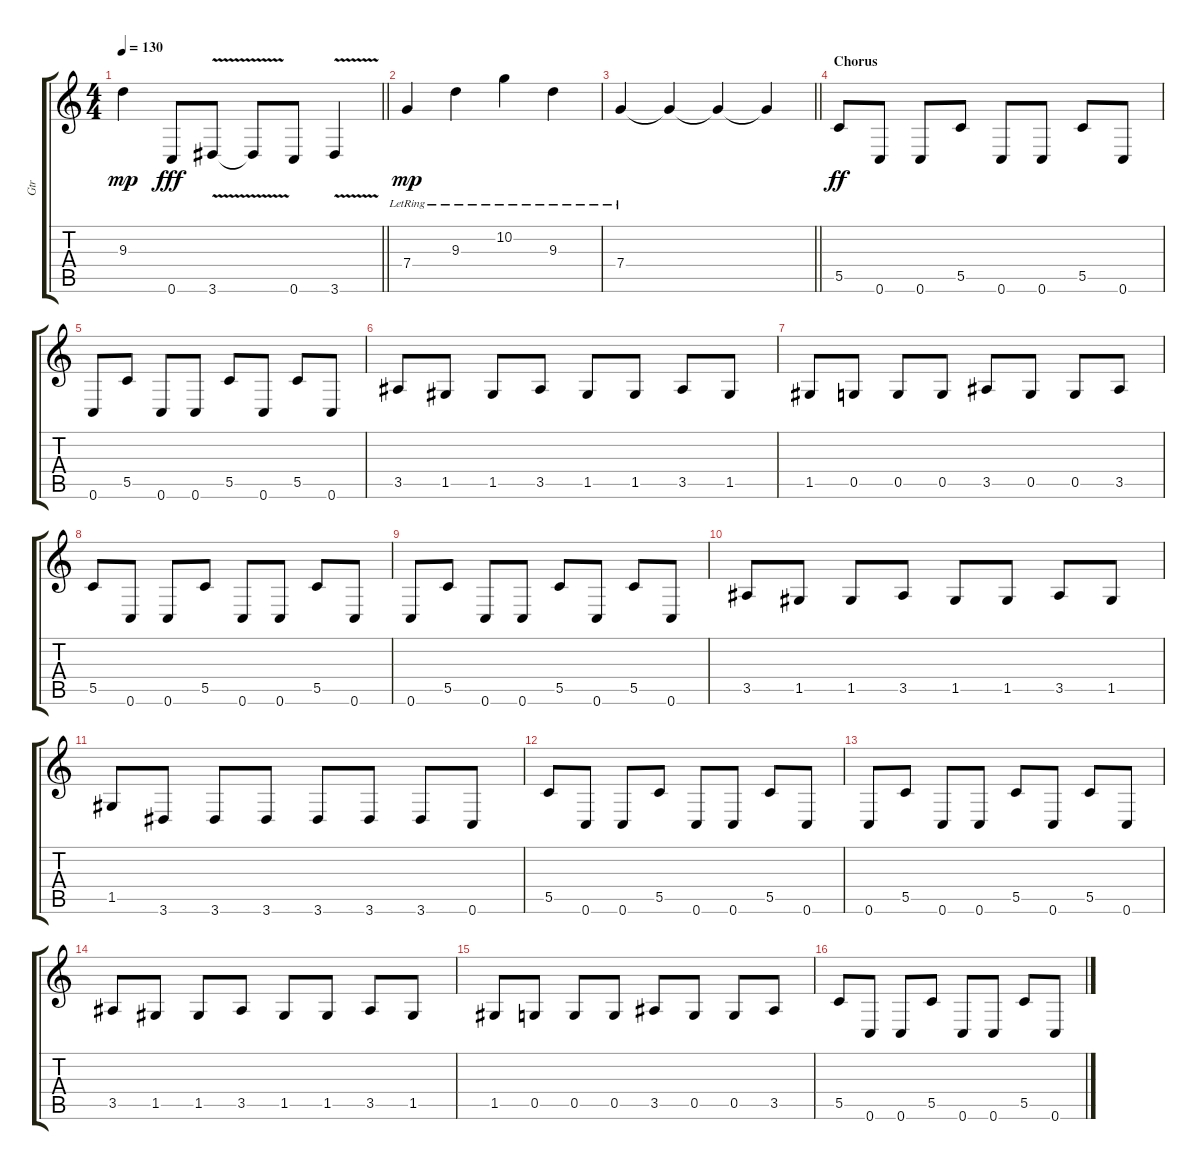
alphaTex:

\track ("Gtr" "Gtr") {instrument electricguitarclean}
\staff {score tabs}
\tuning (D4 A3 F3 C3 G2 C2) {hide}
\ts (4 4)
\tempo 130
\clef g2
\barLineRight lightlight
\ks c
9.3{t}.4{dy mp} 0.6.8{dy fff instrument distortionguitar} 3.6{v}.8 3.6{t}.8 0.6.8 3.6{v}.4 |
7.4{lr}.4{dy mp instrument electricguitarclean} 9.3{lr}.4 10.2{lr}.4 9.3{lr}.4 |
\barLineRight lightlight
7.4{lr}.4 7.4{t}.4 7.4{t}.4 7.4{t}.4 |
\section ("" "Chorus")
5.5.8{dy ff instrument distortionguitar} 0.6.8 0.6.8 5.5.8 0.6.8 0.6.8 5.5.8 0.6.8 |
0.6.8 5.5.8 0.6.8 0.6.8 5.5.8 0.6.8 5.5.8 0.6.8 |
3.5.8 1.5.8 1.5.8 3.5.8 1.5.8 1.5.8 3.5.8 1.5.8 |
1.5.8 0.5.8 0.5.8 0.5.8 3.5.8 0.5.8 0.5.8 3.5.8 |
5.5.8 0.6.8 0.6.8 5.5.8 0.6.8 0.6.8 5.5.8 0.6.8 |
0.6.8 5.5.8 0.6.8 0.6.8 5.5.8 0.6.8 5.5.8 0.6.8 |
3.5.8 1.5.8 1.5.8 3.5.8 1.5.8 1.5.8 3.5.8 1.5.8 |
1.5.8 3.6.8 3.6.8 3.6.8 3.6.8 3.6.8 3.6.8 0.6.8 |
5.5.8 0.6.8 0.6.8 5.5.8 0.6.8 0.6.8 5.5.8 0.6.8 |
0.6.8 5.5.8 0.6.8 0.6.8 5.5.8 0.6.8 5.5.8 0.6.8 |
3.5.8 1.5.8 1.5.8 3.5.8 1.5.8 1.5.8 3.5.8 1.5.8 |
1.5.8 0.5.8 0.5.8 0.5.8 3.5.8 0.5.8 0.5.8 3.5.8 |
5.5.8 0.6.8 0.6.8 5.5.8 0.6.8 0.6.8 5.5.8 0.6.8
